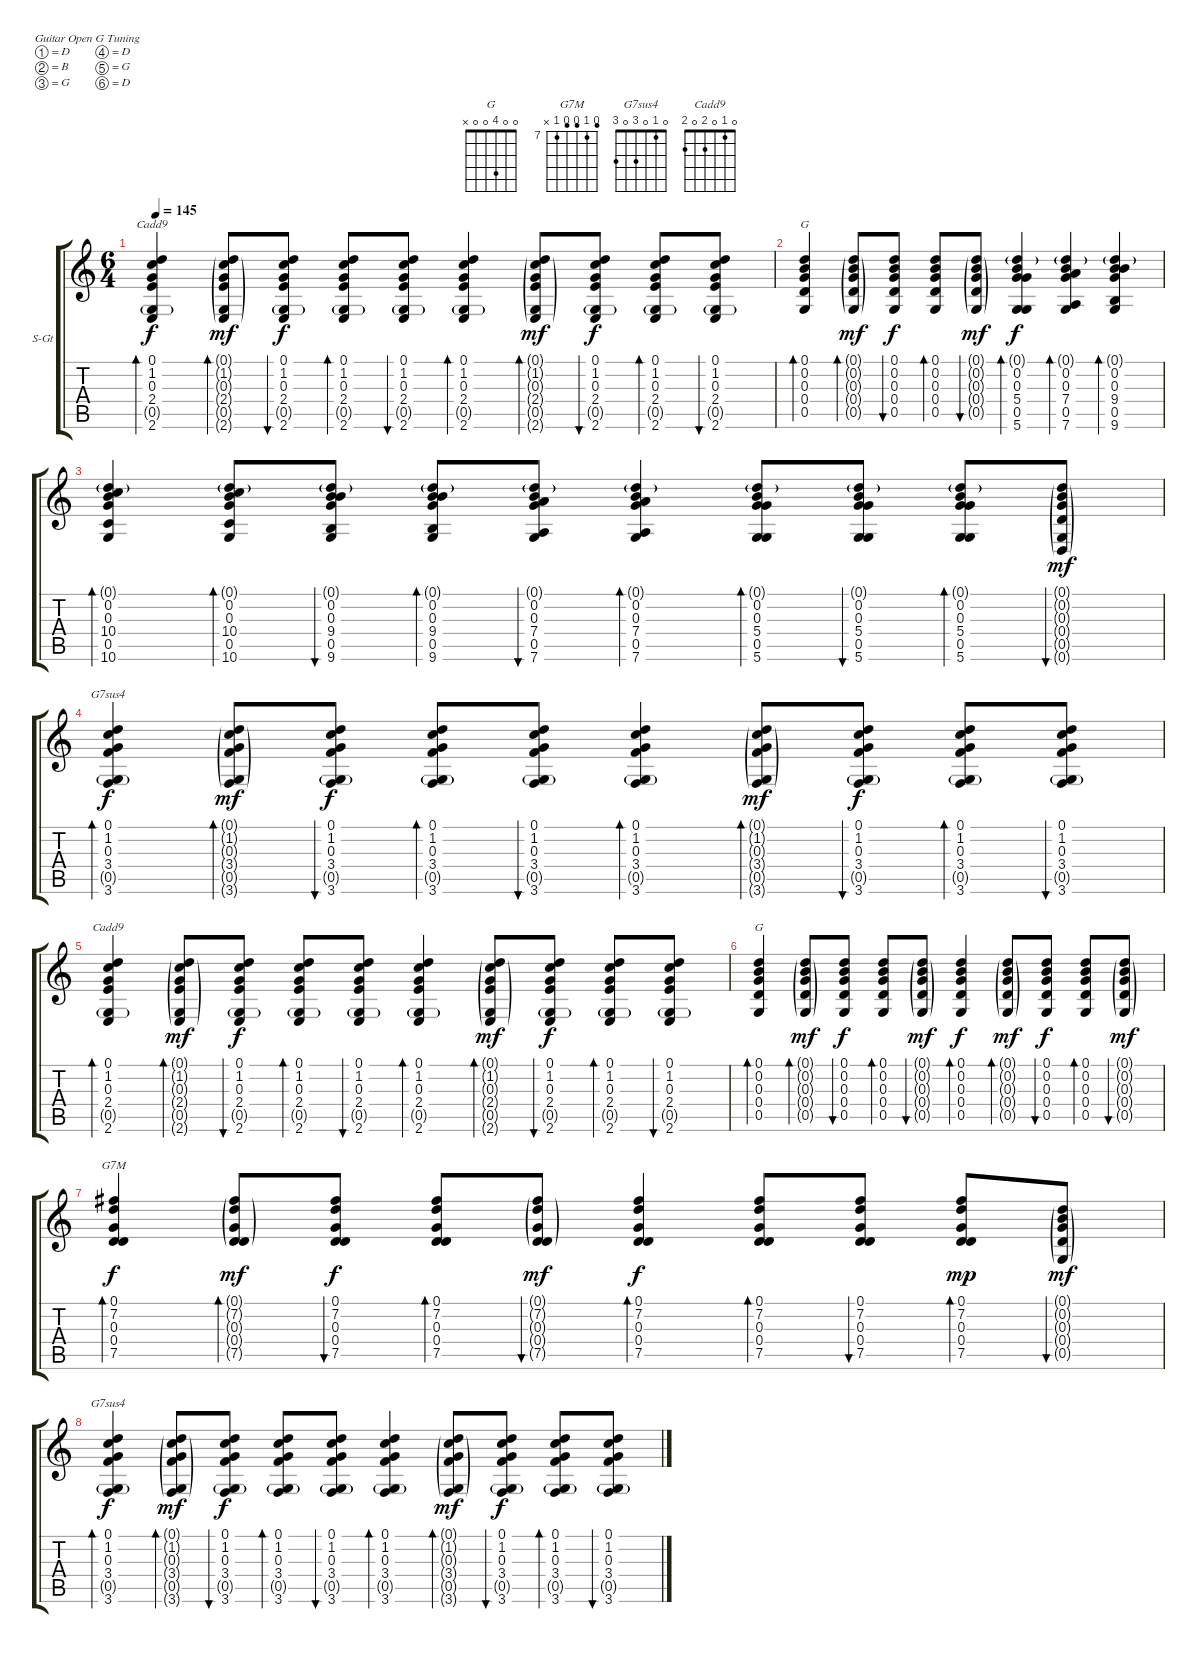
\bracketExtendMode groupsimilarinstruments
\firstSystemTrackNameOrientation horizontal
\otherSystemsTrackNameOrientation horizontal
\track ("Mark Tremonti [Acoustic Guitar]" "S-Gt") {instrument acousticguitarsteel}
\staff {score tabs}
\tuning (D4 B3 G3 D3 G2 D2)
\chord ("G" 0 0 4 0 0 x)
\chord ("G7M" 6 7 6 6 7 x) {firstfret 7}
\chord ("G7sus4" 0 1 0 3 0 3)
\chord ("Cadd9" 0 1 0 2 0 2)
\ts (6 4)
\tempo 145
\clef g2
\ks c
(0.1 1.2 0.3 2.4 0.5{g} 2.6).4{bd 30 ch "Cadd9" dy f} (0.1{g} 1.2{g} 0.3{g} 2.4{g} 0.5{g} 2.6{g}).8{bd 30 dy mf} (0.1 1.2 0.3 2.4 0.5{g} 2.6).8{bu 30 dy f} (0.1 1.2 0.3 2.4 0.5{g} 2.6).8{bd 30} (0.1 1.2 0.3 2.4 0.5{g} 2.6).8{bu 30} (0.1 1.2 0.3 2.4 0.5{g} 2.6).4{bd 30} (0.1{g} 1.2{g} 0.3{g} 2.4{g} 0.5{g} 2.6{g}).8{bd 30 dy mf} (0.1 1.2 0.3 2.4 0.5{g} 2.6).8{bu 30 dy f} (0.1 1.2 0.3 2.4 0.5{g} 2.6).8{bd 30} (0.1 1.2 0.3 2.4 0.5{g} 2.6).8{bu 30} |
(0.1 0.2 0.3 0.4 0.5).4{bd 60 ch "G"} (0.1{g} 0.2{g} 0.3{g} 0.4{g} 0.5{g}).8{bd 30 dy mf} (0.1 0.2 0.3 0.4 0.5).8{bu 30 dy f} (0.1 0.2 0.3 0.4 0.5).8{bd 30} (0.1{g} 0.2{g} 0.3{g} 0.4{g} 0.5{g}).8{bu 30 dy mf} (0.1{g} 0.2 0.3 5.4 0.5 5.6).4{bd 60 dy f} (0.1{g} 0.2 0.3 7.4 0.5 7.6).4{bd 30} (0.1{g} 0.2 0.3 9.4 0.5 9.6).4{bd 30} |
(0.1{g} 0.2 0.3 10.4 0.5 10.6).4{bd 30} (0.1{g} 0.2 0.3 10.4 0.5 10.6).8{bd 30} (0.1{g} 0.2 0.3 9.4 0.5 9.6).8{bu 30} (0.1{g} 0.2 0.3 9.4 0.5 9.6).8{bd 30} (0.1{g} 0.2 0.3 7.4 0.5 7.6).8{bu 30} (0.1{g} 0.2 0.3 7.4 0.5 7.6).4{bd 30} (0.1{g} 0.2 0.3 5.4 0.5 5.6).8{bd 30} (0.1{g} 0.2 0.3 5.4 0.5 5.6).8{bu 30} (0.1{g} 0.2 0.3 5.4 0.5 5.6).8{bd 30} (0.1{g} 0.2{g} 0.3{g} 0.4{g} 0.5{g} 0.6{g}).8{bu 30 dy mf} |
(0.1 1.2 0.3 3.4 0.5{g} 3.6).4{bd 30 ch "G7sus4" dy f} (0.1{g} 1.2{g} 0.3{g} 3.4{g} 0.5{g} 3.6{g}).8{bd 30 dy mf} (0.1 1.2 0.3 3.4 0.5{g} 3.6).8{bu 30 dy f} (0.1 1.2 0.3 3.4 0.5{g} 3.6).8{bd 30} (0.1 1.2 0.3 3.4 0.5{g} 3.6).8{bu 30} (0.1 1.2 0.3 3.4 0.5{g} 3.6).4{bd 30} (0.1{g} 1.2{g} 0.3{g} 3.4{g} 0.5{g} 3.6{g}).8{bd 30 dy mf} (0.1 1.2 0.3 3.4 0.5{g} 3.6).8{bu 30 dy f} (0.1 1.2 0.3 3.4 0.5{g} 3.6).8{bd 30} (0.1 1.2 0.3 3.4 0.5{g} 3.6).8{bu 30} |
(0.1 1.2 0.3 2.4 0.5{g} 2.6).4{bd 30 ch "Cadd9"} (0.1{g} 1.2{g} 0.3{g} 2.4{g} 0.5{g} 2.6{g}).8{bd 30 dy mf} (0.1 1.2 0.3 2.4 0.5{g} 2.6).8{bu 30 dy f} (0.1 1.2 0.3 2.4 0.5{g} 2.6).8{bd 30} (0.1 1.2 0.3 2.4 0.5{g} 2.6).8{bu 30} (0.1 1.2 0.3 2.4 0.5{g} 2.6).4{bd 30} (0.1{g} 1.2{g} 0.3{g} 2.4{g} 0.5{g} 2.6{g}).8{bd 30 dy mf} (0.1 1.2 0.3 2.4 0.5{g} 2.6).8{bu 30 dy f} (0.1 1.2 0.3 2.4 0.5{g} 2.6).8{bd 30} (0.1 1.2 0.3 2.4 0.5{g} 2.6).8{bu 30} |
(0.1 0.2 0.3 0.4 0.5).4{bd 60 ch "G"} (0.1{g} 0.2{g} 0.3{g} 0.4{g} 0.5{g}).8{bd 30 dy mf} (0.1 0.2 0.3 0.4 0.5).8{bu 30 dy f} (0.1 0.2 0.3 0.4 0.5).8{bd 30} (0.1{g} 0.2{g} 0.3{g} 0.4{g} 0.5{g}).8{bu 30 dy mf} (0.1 0.2 0.3 0.4 0.5).4{bd 60 dy f} (0.1{g} 0.2{g} 0.3{g} 0.4{g} 0.5{g}).8{bd 30 dy mf} (0.1 0.2 0.3 0.4 0.5).8{bu 30 dy f} (0.1 0.2 0.3 0.4 0.5).8{bd 30} (0.1{g} 0.2{g} 0.3{g} 0.4{g} 0.5{g}).8{bu 30 dy mf} |
(0.1 7.2 0.3 0.4 7.5).4{bd 60 ch "G7M" dy f} (0.1{g} 7.2{g} 0.3{g} 0.4{g} 7.5{g}).8{bd 30 dy mf} (0.1 7.2 0.3 0.4 7.5).8{bu 30 dy f} (0.1 7.2 0.3 0.4 7.5).8{bd 30} (0.1{g} 7.2{g} 0.3{g} 0.4{g} 7.5{g}).8{bu 30 dy mf} (0.1 7.2 0.3 0.4 7.5).4{bd 60 dy f} (0.1 7.2 0.3 0.4 7.5).8{bd 30} (0.1 7.2 0.3 0.4 7.5).8{bu 30} (0.1 7.2 0.3 0.4 7.5).8{bd 30 dy mp} (0.1{g} 0.2{g} 0.3{g} 0.4{g} 0.5{g}).8{bu 30 dy mf} |
(0.1 1.2 0.3 3.4 0.5{g} 3.6).4{bd 30 ch "G7sus4" dy f} (0.1{g} 1.2{g} 0.3{g} 3.4{g} 0.5{g} 3.6{g}).8{bd 30 dy mf} (0.1 1.2 0.3 3.4 0.5{g} 3.6).8{bu 30 dy f} (0.1 1.2 0.3 3.4 0.5{g} 3.6).8{bd 30} (0.1 1.2 0.3 3.4 0.5{g} 3.6).8{bu 30} (0.1 1.2 0.3 3.4 0.5{g} 3.6).4{bd 30} (0.1{g} 1.2{g} 0.3{g} 3.4{g} 0.5{g} 3.6{g}).8{bd 30 dy mf} (0.1 1.2 0.3 3.4 0.5{g} 3.6).8{bu 30 dy f} (0.1 1.2 0.3 3.4 0.5{g} 3.6).8{bd 30} (0.1 1.2 0.3 3.4 0.5{g} 3.6).8{bu 30}
